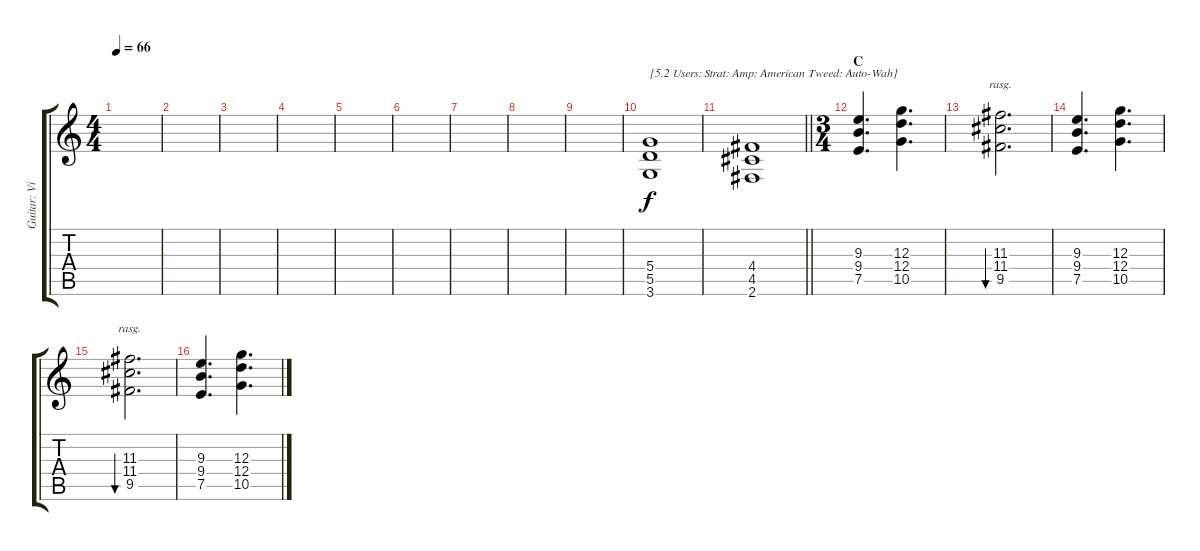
\track ("Guitar: Vincent" "Guitar: Vi") {instrument overdrivenguitar}
\staff {score tabs}
\tuning (E4 B3 G3 D3 A2 E2) {hide}
\ts (4 4)
\tempo 66
\clef g2
\ks c
|
|
|
|
|
|
|
|
|
(5.4 5.5 3.6).1{txt "[5.2 Users: Strat: Amp: American Tweed: Auto-Wah]"} |
\barLineRight lightlight
(4.4 4.5 2.6).1 |
\ts (3 4)
\section ("" "C")
(9.3 9.4 7.5).4{d} (12.3 12.4 10.5).4{d} |
(11.3 11.4 9.5).2{d bu 120 rasg ii} |
(9.3 9.4 7.5).4{d} (12.3 12.4 10.5).4{d} |
(11.3 11.4 9.5).2{d bu 120 rasg ii} |
(9.3 9.4 7.5).4{d} (12.3 12.4 10.5).4{d}
